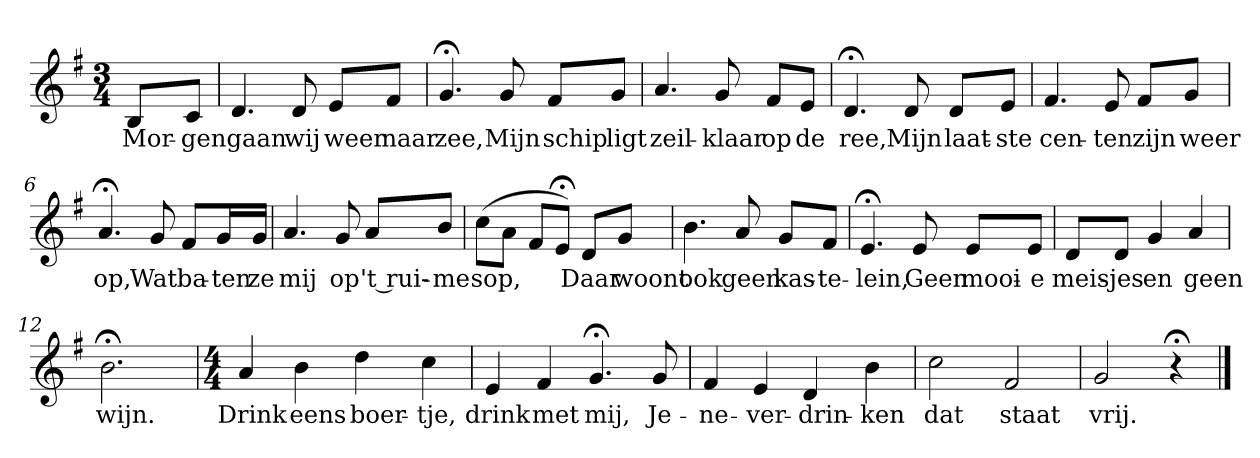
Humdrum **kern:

**kern	**text
*part1	*part1
*staff1	*staff1
*k[f#]	*
*G:	*
*M3/4	*
*MM120	*
=	=
8BL	Mor-
8cJ	-gen
=1	=1
4.d	gaan
8d	wij
8eL	weer
8f#J	naar
=2	=2
4.g;<	zee,
8g	Mijn
8f#L	schip
8gJ	ligt
=3	=3
4.a	zeil-
8g	-klaar
8f#L	op
8eJ	de
=4	=4
4.d;<	ree,
8d	Mijn
8dL	laat-
8eJ	-ste
=5	=5
4.f#	cen-
8e	-ten
8f#L	zijn
8gJ	weer
=6	=6
4.a;<	op,
8g	Wat
8f#L	ba-
16gL	-ten
16gJJ	ze
=7	=7
4.a	mij
8g	op
8aL	't rui---
8bJ	-me
=8	=8
(8ccL	sop,
8aJ	.
8f#L	.
8e;<J)	.
8dL	Daar
8gJ	woont
=9	=9
4.b	ook
8a	geen
8gL	kas-
8f#J	-te-
=10	=10
4.e;<	-lein,
8e	Geen
8eL	mooi-
8eJ	-e
=11	=11
8dL	meis-
8dJ	-jes
4g	en
4a	geen
=12	=12
2.b;<	wijn.
=13	=13
*M4/4	*
4a	Drink
4b	eens
4dd	boer-
4cc	-tje,
=14	=14
4e	drink
4f#	met
4.g;<	mij,
8g	Je-
=15	=15
4f#	-ne-
4e	-ver-
4d	-drin-
4b	-ken
=16	=16
2cc	dat
2f#	staat
=17	=17
2g	vrij.
4r;<	.
==	==
*-	*-
